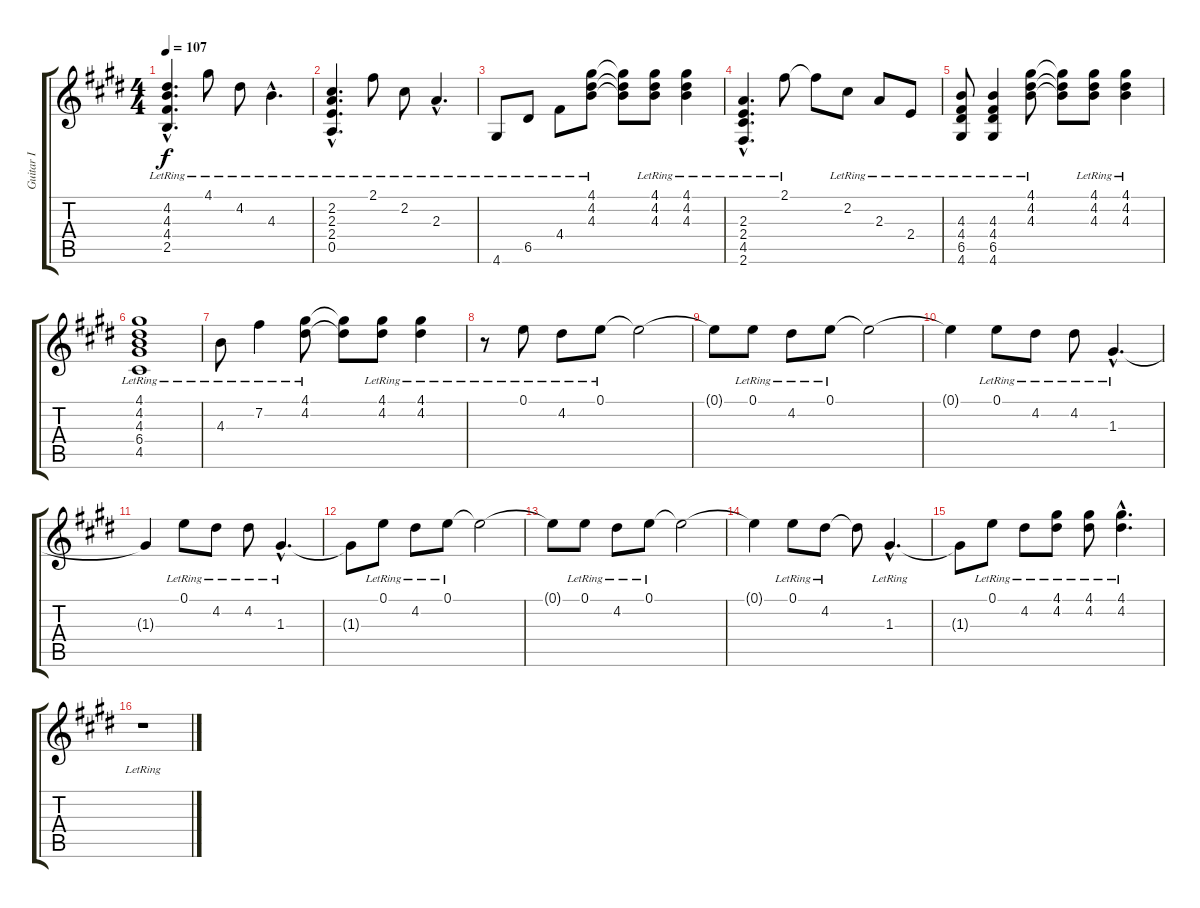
\track ("Guitar I" "Guitar I") {instrument electricguitarclean}
\staff {score tabs}
\tuning (E4 B3 G3 D3 A2 E2) {hide}
\ts (4 4)
\tempo 107
\clef g2
\ks c#minor
(4.2{hac lr} 4.3{hac lr} 4.4{hac lr} 2.5{hac lr}).4{d dy f} 4.1{lr}.8 4.2{lr}.8 4.3{hac lr}.4{d} |
(2.2{hac lr} 2.3{hac lr} 2.4{hac lr} 0.5{hac lr}).4{d} 2.1{lr}.8 2.2{lr}.8 2.3{hac lr}.4{d} |
4.6{lr}.8 6.5{lr}.8 4.4{lr}.8 (4.1{lr} 4.2{lr} 4.3{lr}).8 (4.1{t} 4.2{t} 4.3{t}).8 (4.1{lr} 4.2{lr} 4.3{lr}).8 (4.1{lr} 4.2{lr} 4.3{lr}).4 |
(2.3{hac lr} 2.4{hac lr} 4.5{hac lr} 2.6{hac lr}).4{d} 2.1{lr}.8 2.1{t}.8 2.2{lr}.8 2.3{lr}.8 2.4{lr}.8 |
(4.3{lr} 4.4{lr} 6.5{lr} 4.6{lr}).8 (4.3{lr} 4.4{lr} 6.5{lr} 4.6{lr}).4 (4.1{lr} 4.2{lr} 4.3{lr}).8 (4.1{t} 4.2{t} 4.3{t}).8 (4.1{lr} 4.2{lr} 4.3{lr}).8 (4.1{lr} 4.2{lr} 4.3{lr}).4 |
(4.1{lr} 4.2{lr} 4.3{lr} 6.4{lr} 4.5{lr}).1 |
4.3{lr}.8 7.2{lr}.4 (4.1{lr} 4.2{lr}).8 (4.1{t} 4.2{t}).8 (4.1{lr} 4.2{lr}).8 (4.1{lr} 4.2{lr}).4 |
r.8{volume 15 balance 3} 0.1{lr}.8 4.2{lr}.8 0.1{lr}.8 0.1{t}.2 |
0.1{t}.8 0.1{lr}.8 4.2{lr}.8 0.1{lr}.8 0.1{t}.2 |
0.1{t}.4 0.1{lr}.8 4.2{lr}.8 4.2{lr}.8 1.3{hac lr}.4{d} |
1.3{t}.4 0.1{lr}.8 4.2{lr}.8 4.2{lr}.8 1.3{hac lr}.4{d} |
1.3{t}.8 0.1{lr}.8 4.2{lr}.8 0.1{lr}.8 0.1{t}.2 |
0.1{t}.8 0.1{lr}.8 4.2{lr}.8 0.1{lr}.8 0.1{t}.2 |
0.1{t}.4 0.1{lr}.8 4.2{lr}.8 4.2{t}.8 1.3{hac lr}.4{d} |
1.3{t}.8 0.1{lr}.8 4.2{lr}.8 (4.1{lr} 4.2{lr}).8 (4.1{lr} 4.2{lr}).8 (4.1{hac lr} 4.2{hac lr}).4{d} |
r.1
